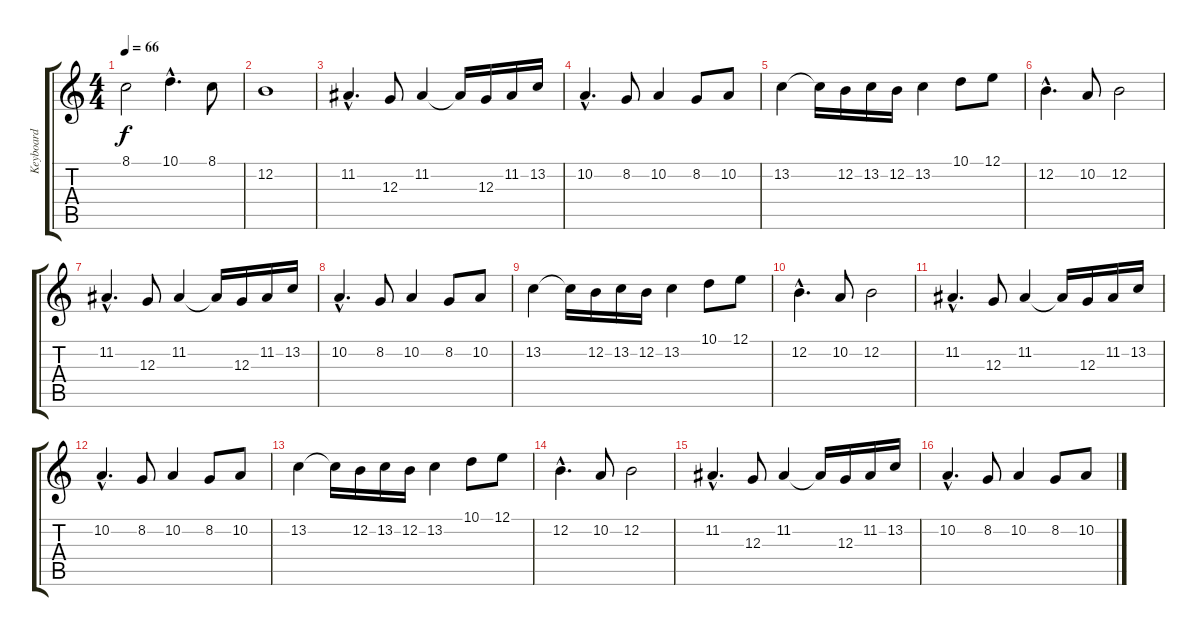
\track ("Keyboard" "Keyboard") {instrument stringensemble1}
\staff {score tabs}
\tuning (E4 B3 G3 D3 A2 E2) {hide}
\ts (4 4)
\tempo 66
\clef g2
\ks c
8.1.2{dy f} 10.1{hac}.4{d} 8.1.8 |
12.2.1 |
11.2{hac}.4{d} 12.3.8 11.2.4 11.2{t}.16 12.3.16 11.2.16 13.2.16 |
10.2{hac}.4{d} 8.2.8 10.2.4 8.2.8 10.2.8 |
13.2.4 13.2{t}.16 12.2.16 13.2.16 12.2.16 13.2.4 10.1.8 12.1.8 |
12.2{hac}.4{d} 10.2.8 12.2.2 |
11.2{hac}.4{d} 12.3.8 11.2.4 11.2{t}.16 12.3.16 11.2.16 13.2.16 |
10.2{hac}.4{d} 8.2.8 10.2.4 8.2.8 10.2.8 |
13.2.4 13.2{t}.16 12.2.16 13.2.16 12.2.16 13.2.4 10.1.8 12.1.8 |
12.2{hac}.4{d} 10.2.8 12.2.2 |
11.2{hac}.4{d} 12.3.8 11.2.4 11.2{t}.16 12.3.16 11.2.16 13.2.16 |
10.2{hac}.4{d} 8.2.8 10.2.4 8.2.8 10.2.8 |
13.2.4 13.2{t}.16 12.2.16 13.2.16 12.2.16 13.2.4 10.1.8 12.1.8 |
12.2{hac}.4{d} 10.2.8 12.2.2 |
11.2{hac}.4{d} 12.3.8 11.2.4 11.2{t}.16 12.3.16 11.2.16 13.2.16 |
10.2{hac}.4{d} 8.2.8 10.2.4 8.2.8 10.2.8
